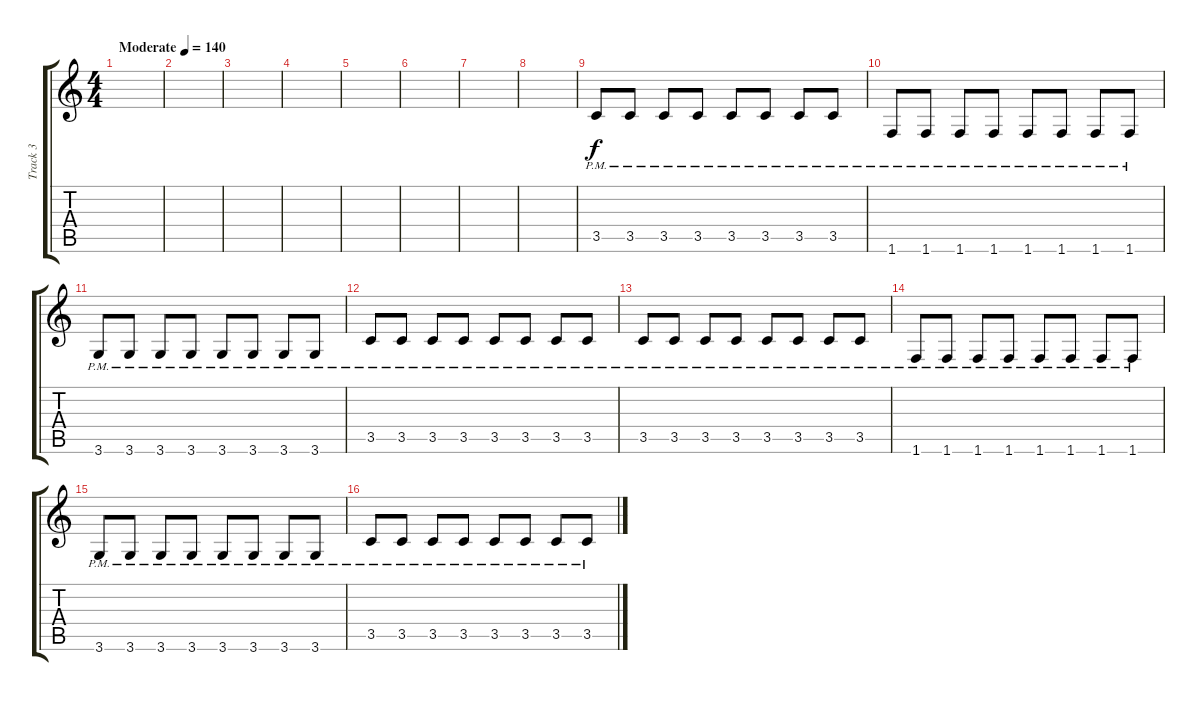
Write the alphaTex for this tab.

\track ("Track 3" "Track 3") {instrument overdrivenguitar}
\staff {score tabs}
\tuning (E4 B3 G3 D3 A2 E2) {hide}
\ts (4 4)
\tempo (140 "Moderate")
\clef g2
\ks c
|
|
|
|
|
|
|
|
3.5{pm}.8 3.5{pm}.8 3.5{pm}.8 3.5{pm}.8 3.5{pm}.8 3.5{pm}.8 3.5{pm}.8 3.5{pm}.8 |
1.6{pm}.8 1.6{pm}.8 1.6{pm}.8 1.6{pm}.8 1.6{pm}.8 1.6{pm}.8 1.6{pm}.8 1.6{pm}.8 |
3.6{pm}.8 3.6{pm}.8 3.6{pm}.8 3.6{pm}.8 3.6{pm}.8 3.6{pm}.8 3.6{pm}.8 3.6{pm}.8 |
3.5{pm}.8 3.5{pm}.8 3.5{pm}.8 3.5{pm}.8 3.5{pm}.8 3.5{pm}.8 3.5{pm}.8 3.5{pm}.8 |
3.5{pm}.8 3.5{pm}.8 3.5{pm}.8 3.5{pm}.8 3.5{pm}.8 3.5{pm}.8 3.5{pm}.8 3.5{pm}.8 |
1.6{pm}.8 1.6{pm}.8 1.6{pm}.8 1.6{pm}.8 1.6{pm}.8 1.6{pm}.8 1.6{pm}.8 1.6{pm}.8 |
3.6{pm}.8 3.6{pm}.8 3.6{pm}.8 3.6{pm}.8 3.6{pm}.8 3.6{pm}.8 3.6{pm}.8 3.6{pm}.8 |
3.5{pm}.8 3.5{pm}.8 3.5{pm}.8 3.5{pm}.8 3.5{pm}.8 3.5{pm}.8 3.5{pm}.8 3.5{pm}.8
